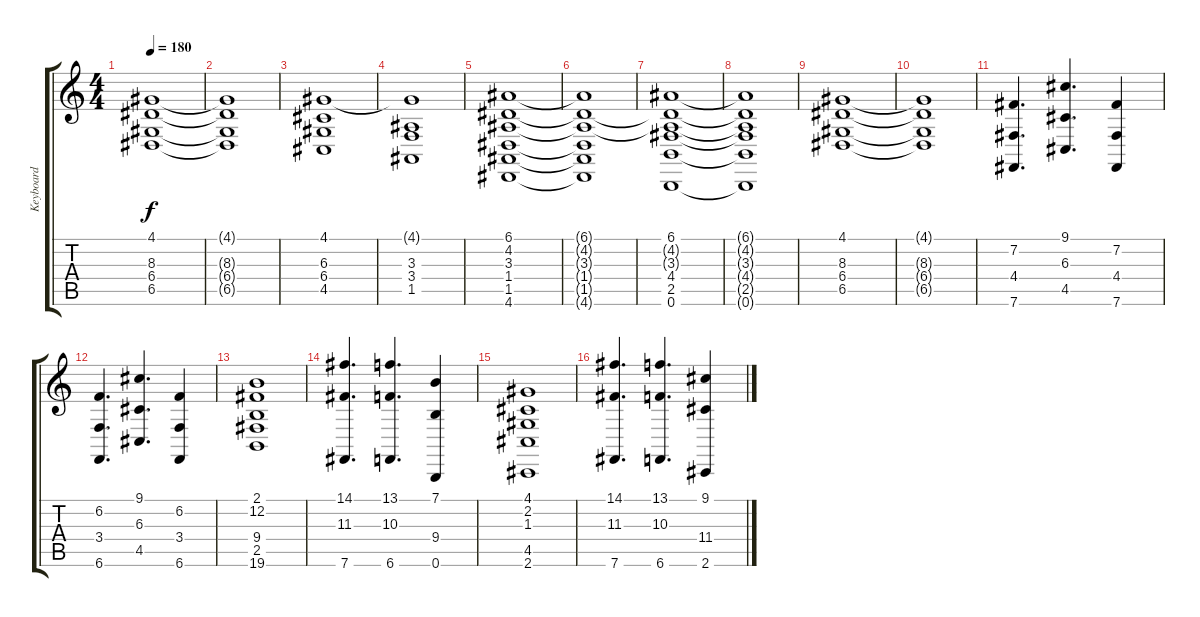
\track ("Keyboard" "Keyboard") {instrument synthbrass1}
\staff {score tabs}
\tuning (E4 B3 G3 D3 A2 B1) {hide}
\ts (4 4)
\tempo 180
\clef g2
\ks c
(4.1 8.3 6.4 6.5).1{dy f} |
(4.1{t} 8.3{t} 6.4{t} 6.5{t}).1 |
(4.1 6.3 6.4 4.5).1 |
(4.1{t} 3.3 3.4 1.5).1 |
(6.1 4.2 3.3 1.4 1.5 4.6).1 |
(6.1{t} 4.2{t} 3.3{t} 1.4{t} 1.5{t} 4.6{t}).1 |
(6.1 4.2{t} 3.3{t} 4.4 2.5 0.6).1 |
(6.1{t} 4.2{t} 3.3{t} 4.4{t} 2.5{t} 0.6{t}).1 |
(4.1 8.3 6.4 6.5).1 |
(4.1{t} 8.3{t} 6.4{t} 6.5{t}).1 |
(7.2 4.4 7.6).4{d instrument pad1newage} (9.1 6.3 4.5).4{d} (7.2 4.4 7.6).4 |
(6.2 3.4 6.6).4{d} (9.1 6.3 4.5).4{d} (6.2 3.4 6.6).4 |
(2.1 12.2 9.4 2.5 19.6).1{instrument stringensemble1} |
(14.1 11.3 7.6).4{d} (13.1 10.3 6.6).4{d} (7.1 9.4 0.6).4 |
(4.1 2.2 1.3 4.5 2.6).1 |
(14.1 11.3 7.6).4{d} (13.1 10.3 6.6).4{d} (9.1 11.4 2.6).4
